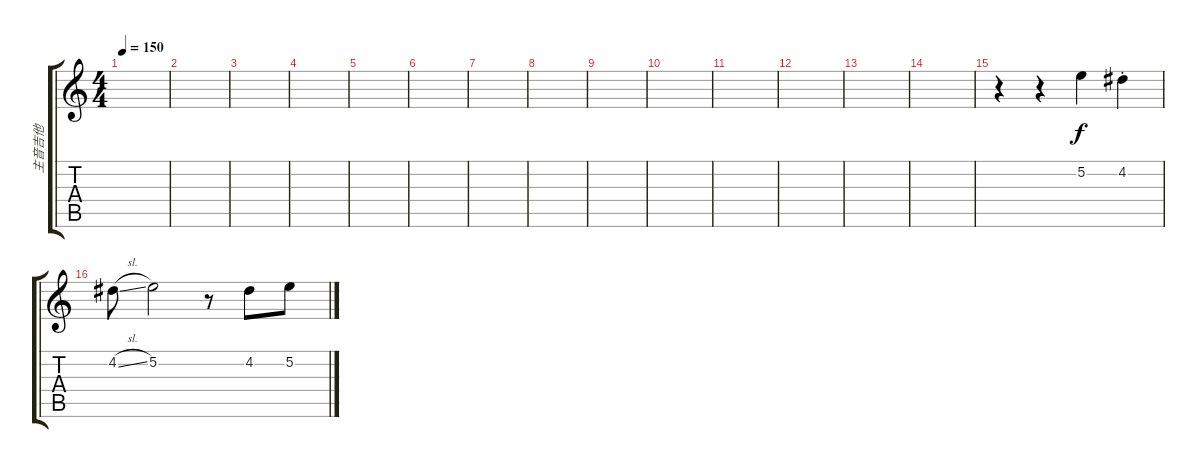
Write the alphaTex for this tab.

\track ("主音吉他" "主音吉他") {instrument overdrivenguitar}
\staff {score tabs}
\tuning (E4 B3 G3 D3 A2 E2) {hide}
\ts (4 4)
\tempo 150
\clef g2
\ks c
|
|
|
|
|
|
|
|
|
|
|
|
|
|
r.4 r.4 5.2.4 4.2{st}.4 |
4.2{sl}.8 5.2.2 r.8 4.2.8 5.2.8
